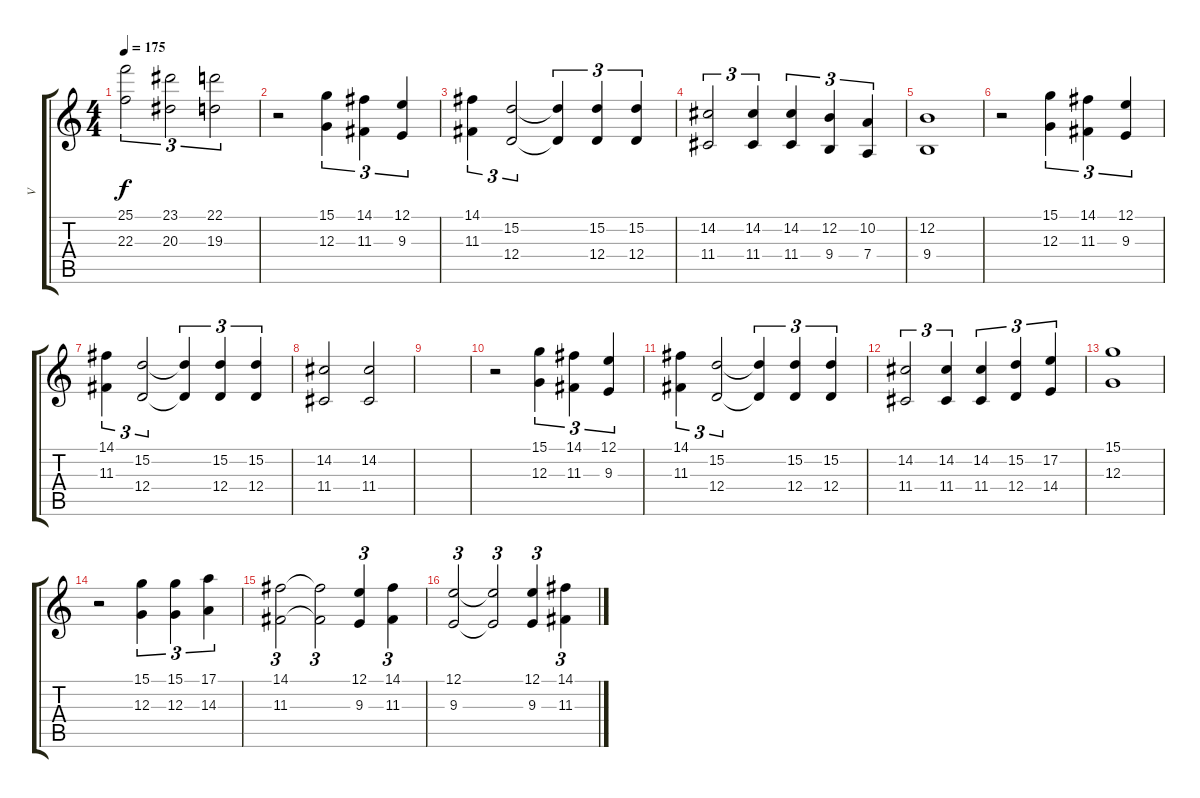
\track ("V" "V") {instrument altosax}
\staff {score tabs}
\tuning (E4 B3 G3 D3 A2 D2) {hide}
\ts (4 4)
\tempo 175
\clef g2
\ks c
(25.1 22.3).2{tu (3 2) dy f} (23.1 20.3).2{tu (3 2)} (22.1 19.3).2{tu (3 2)} |
r.2 (15.1 12.3).4{tu (3 2)} (14.1 11.3).4{tu (3 2)} (12.1 9.3).4{tu (3 2)} |
(14.1 11.3).4{tu (3 2)} (15.2 12.4).2{tu (3 2)} (15.2{t} 12.4{t}).4{tu (3 2)} (15.2 12.4).4{tu (3 2)} (15.2 12.4).4{tu (3 2)} |
(14.2 11.4).2{tu (3 2)} (14.2 11.4).4{tu (3 2)} (14.2 11.4).4{tu (3 2)} (12.2 9.4).4{tu (3 2)} (10.2 7.4).4{tu (3 2)} |
(12.2 9.4).1 |
r.2 (15.1 12.3).4{tu (3 2)} (14.1 11.3).4{tu (3 2)} (12.1 9.3).4{tu (3 2)} |
(14.1 11.3).4{tu (3 2)} (15.2 12.4).2{tu (3 2)} (15.2{t} 12.4{t}).4{tu (3 2)} (15.2 12.4).4{tu (3 2)} (15.2 12.4).4{tu (3 2)} |
(14.2 11.4).2 (14.2 11.4).2 |
|
r.2 (15.1 12.3).4{tu (3 2)} (14.1 11.3).4{tu (3 2)} (12.1 9.3).4{tu (3 2)} |
(14.1 11.3).4{tu (3 2)} (15.2 12.4).2{tu (3 2)} (15.2{t} 12.4{t}).4{tu (3 2)} (15.2 12.4).4{tu (3 2)} (15.2 12.4).4{tu (3 2)} |
(14.2 11.4).2{tu (3 2)} (14.2 11.4).4{tu (3 2)} (14.2 11.4).4{tu (3 2)} (15.2 12.4).4{tu (3 2)} (17.2 14.4).4{tu (3 2)} |
(15.1 12.3).1 |
r.2 (15.1 12.3).4{tu (3 2)} (15.1 12.3).4{tu (3 2)} (17.1 14.3).4{tu (3 2)} |
(14.1 11.3).2{tu (3 2)} (14.1{t} 11.3{t}).2{tu (3 2)} (12.1 9.3).4{tu (3 2)} (14.1 11.3).4{tu (3 2)} |
(12.1 9.3).2{tu (3 2)} (12.1{t} 9.3{t}).2{tu (3 2)} (12.1 9.3).4{tu (3 2)} (14.1 11.3).4{tu (3 2)}
